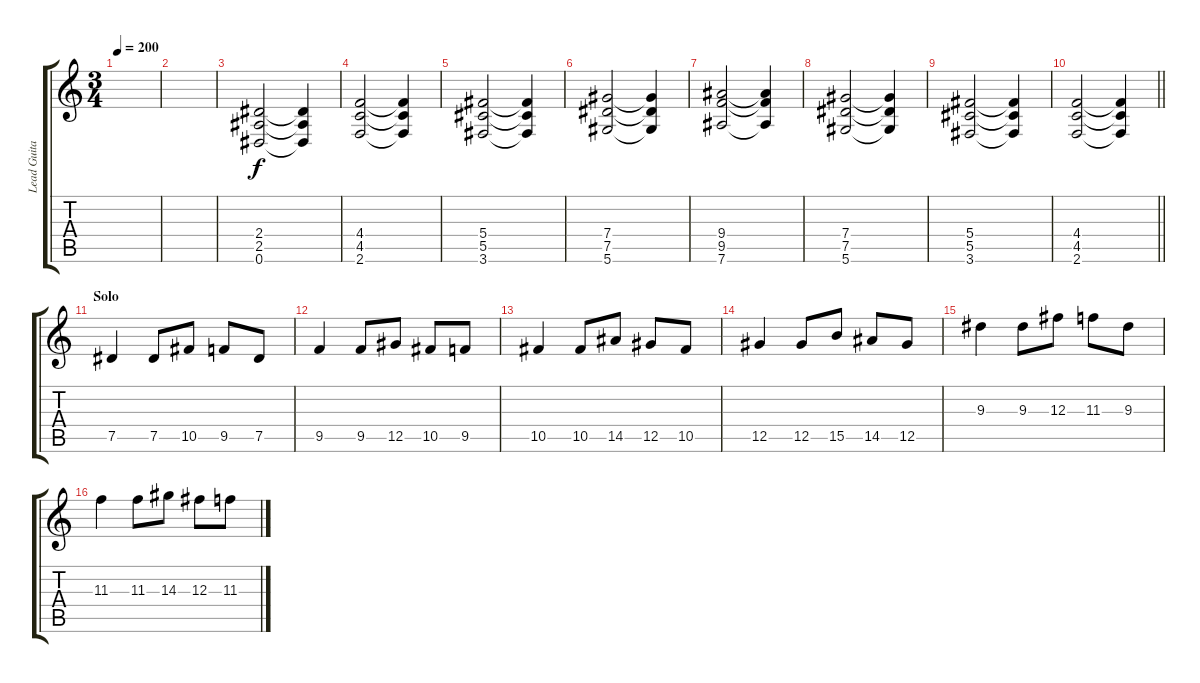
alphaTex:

\track ("Lead Guitar" "Lead Guita") {instrument acousticguitarsteel}
\staff {score tabs}
\tuning (Eb4 Bb3 Gb3 Db3 Ab2 Eb2) {hide}
\ts (3 4)
\tempo 200
\clef g2
\ks c
|
|
(2.4 2.5 0.6).2 (2.4{t} 2.5{t} 0.6{t}).4 |
(4.4 4.5 2.6).2 (4.4{t} 4.5{t} 2.6{t}).4 |
(5.4 5.5 3.6).2 (5.4{t} 5.5{t} 3.6{t}).4 |
(7.4 7.5 5.6).2 (7.4{t} 7.5{t} 5.6{t}).4 |
(9.4 9.5 7.6).2 (9.4{t} 9.5{t} 7.6{t}).4 |
(7.4 7.5 5.6).2 (7.4{t} 7.5{t} 5.6{t}).4 |
(5.4 5.5 3.6).2 (5.4{t} 5.5{t} 3.6{t}).4 |
\barLineRight lightlight
(4.4 4.5 2.6).2 (4.4{t} 4.5{t} 2.6{t}).4 |
\section ("" "Solo")
7.5.4 7.5.8 10.5.8 9.5.8 7.5.8 |
9.5.4 9.5.8 12.5.8 10.5.8 9.5.8 |
10.5.4 10.5.8 14.5.8 12.5.8 10.5.8 |
12.5.4 12.5.8 15.5.8 14.5.8 12.5.8 |
9.3.4 9.3.8 12.3.8 11.3.8 9.3.8 |
11.3.4 11.3.8 14.3.8 12.3.8 11.3.8
